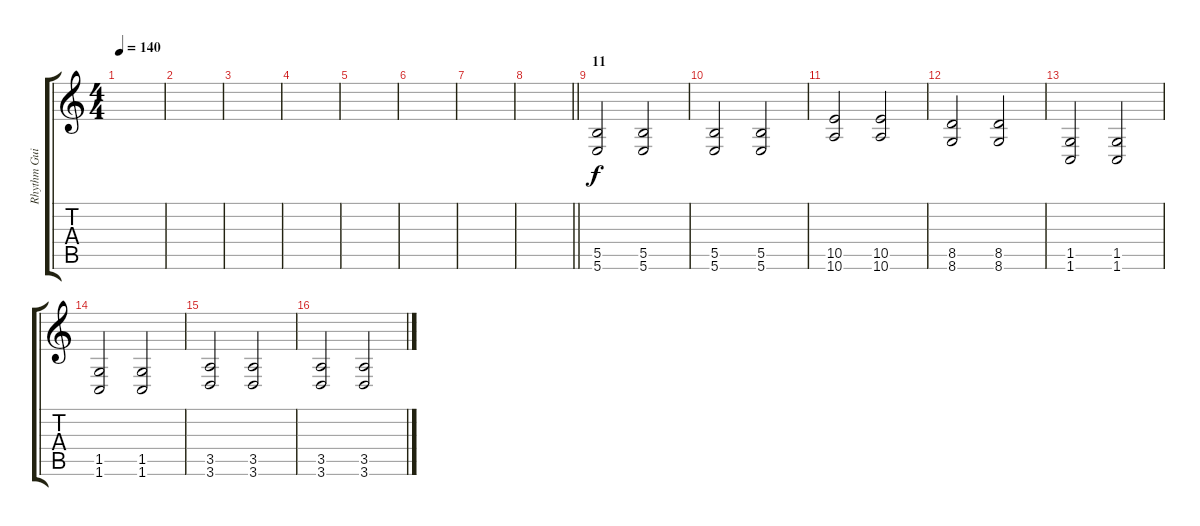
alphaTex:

\track ("Rhythm Guitar 1" "Rhythm Gui") {instrument distortionguitar}
\staff {score tabs}
\tuning (Db4 Ab3 E3 B2 Gb2 B1) {hide}
\ts (4 4)
\tempo 140
\clef g2
\ks c
|
|
|
|
|
|
|
\barLineRight lightlight
|
\section ("" "11")
(5.5 5.6).2 (5.5 5.6).2 |
(5.5 5.6).2 (5.5 5.6).2 |
(10.5 10.6).2 (10.5 10.6).2 |
(8.5 8.6).2 (8.5 8.6).2 |
(1.5 1.6).2 (1.5 1.6).2 |
(1.5 1.6).2 (1.5 1.6).2 |
(3.5 3.6).2 (3.5 3.6).2 |
(3.5 3.6).2 (3.5 3.6).2
